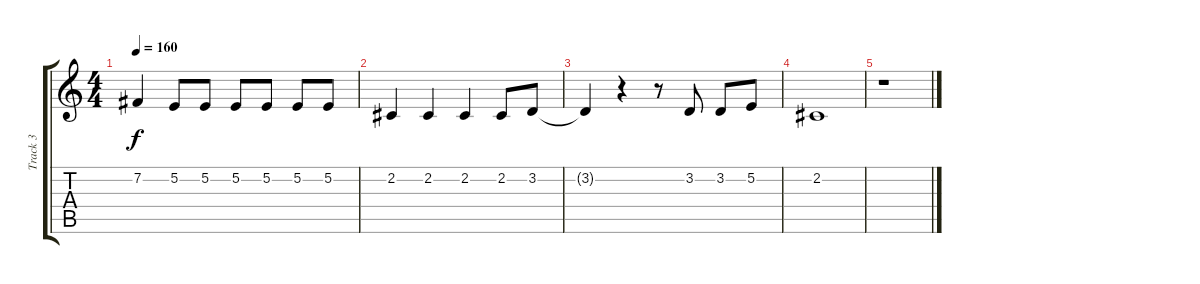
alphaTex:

\track ("Track 3" "Track 3") {instrument altosax}
\staff {score tabs}
\tuning (E4 B3 G3 D3 A2 E2) {hide}
\ts (4 4)
\tempo 160
\clef g2
\ks c
7.2.4{dy f} 5.2.8 5.2.8 5.2.8 5.2.8 5.2.8 5.2.8 |
2.2.4 2.2.4 2.2.4 2.2.8 3.2.8 |
3.2{t}.4 r.4 r.8 3.2.8 3.2.8 5.2.8 |
2.2.1 |
r.1
